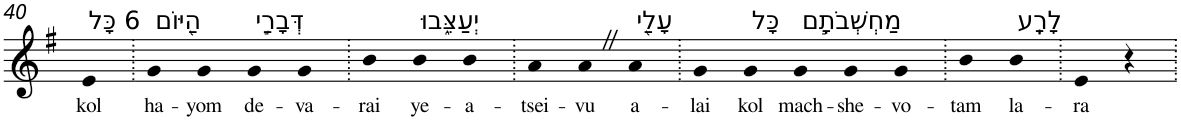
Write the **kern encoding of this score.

**kern	**text
*part1	*part1
*staff1	*staff1
*I"Piano	*
*I'Pno	*
!!LO:PB:g=z
*clefG2	*
*k[f#]	*
*G:	*
=40	=40
!LO:TX:a:t=6 כָּל	!
!	!LO:LY:b
4e	kol
=41.	=41.
!LO:TX:a:t=הַ֭יּוֹם	!
!	!LO:LY:b
4g	ha-
!	!LO:LY:b
4g	-yom
!LO:TX:a:t=דְּבָרַ֣י	!
!	!LO:LY:b
4g	de-
!	!LO:LY:b
4g	-va-
=42.	=42.
!	!LO:LY:b
4b	-rai
!LO:TX:a:t=יְעַצֵּ֑בוּ	!
!	!LO:LY:b
4b	ye-
!	!LO:LY:b
4b	-a-
=43.	=43.
!	!LO:LY:b
4a	-tsei-
!	!LO:LY:b
4aZ	-vu
!LO:TX:a:t=עָלַ֖י	!
!	!LO:LY:b
4a	a-
=44.	=44.
!	!LO:LY:b
4g	-lai
!LO:TX:a:t=כָּל	!
!	!LO:LY:b
4g	kol
!LO:TX:a:t=מַחְשְׁבֹתָ֣ם	!
!	!LO:LY:b
4g	mach-
!	!LO:LY:b
4g	-she-
!	!LO:LY:b
4g	-vo-
=45.	=45.
!	!LO:LY:b
4b	-tam
!LO:TX:a:t=לָרָֽע	!
!	!LO:LY:b
4b	la-
=46.	=46.
!	!LO:LY:b
4e	-ra
4r	.
=.	=.
*-	*-
